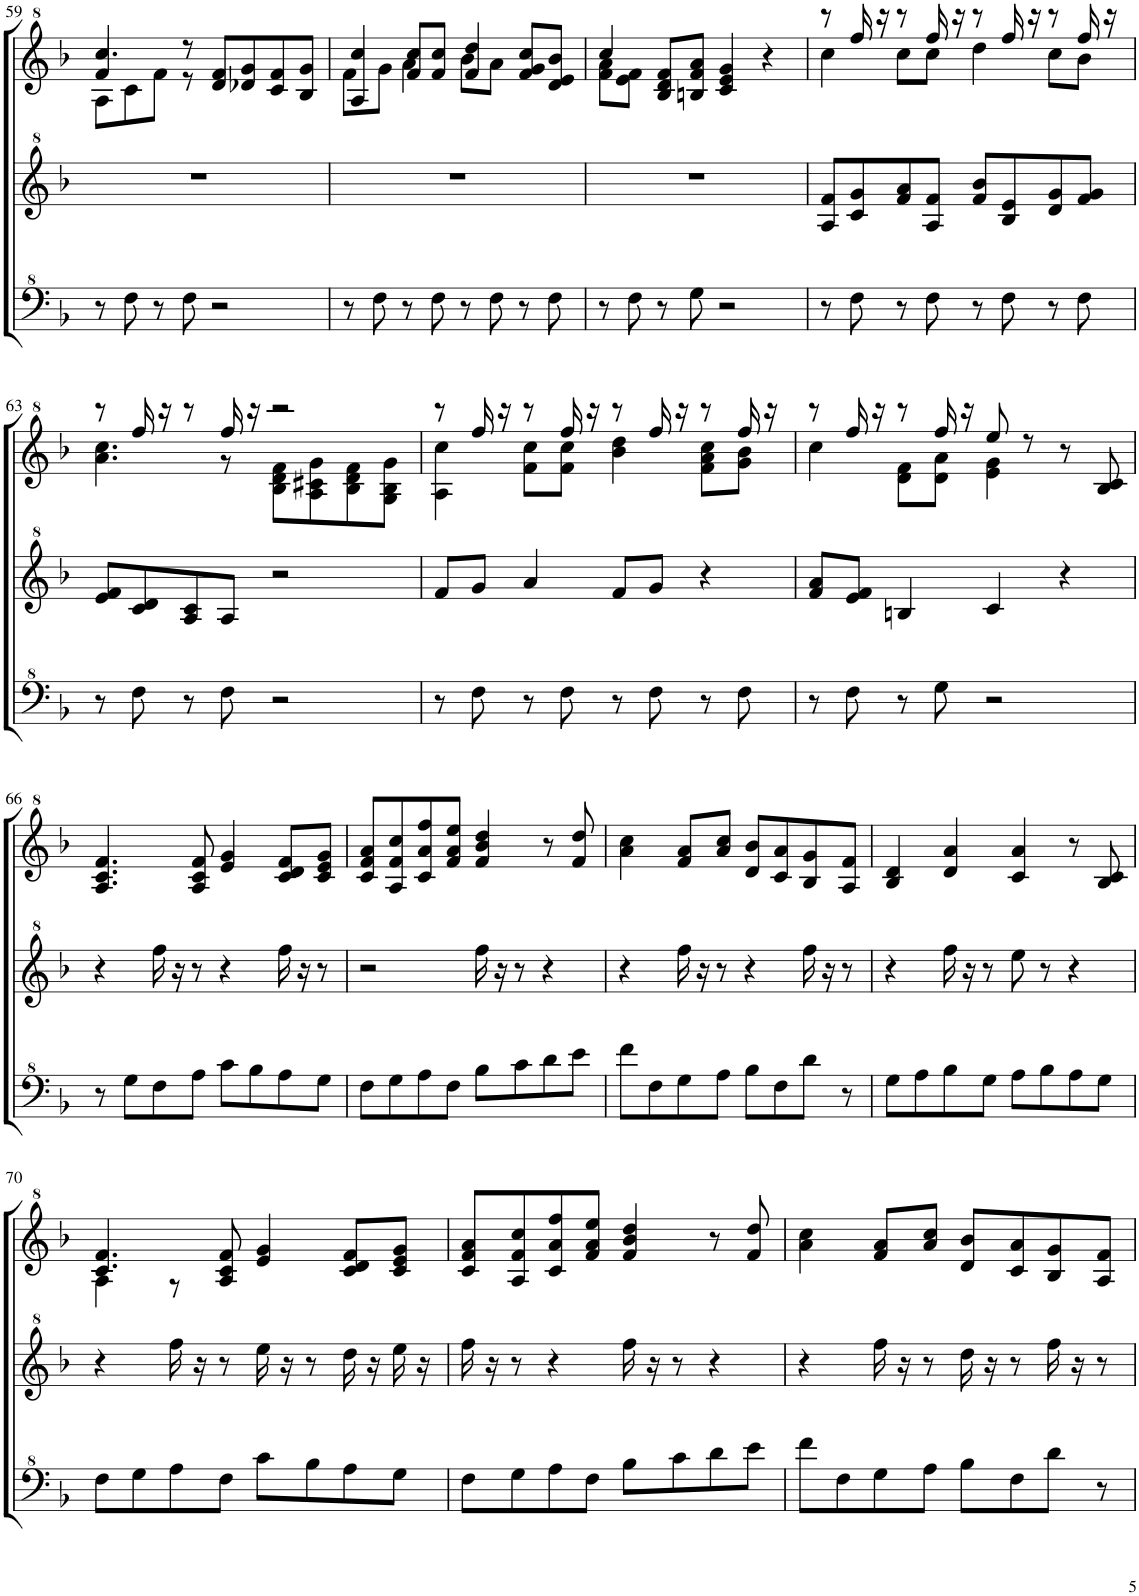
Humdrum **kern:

**kern	**kern	**kern
*part3	*part2	*part1
*staff3	*staff2	*staff1
*I"パンフルート	*I"パンフルート	*I"パンフルート
!!LO:PB:g=z
*clefF^4	*clefG^2	*clefG^2
*k[b-]	*k[b-]	*k[b-]
*M4/4	*M4/4	*M4/4
=59	=59	=59
*	*	*^
*	*	*	*^
8r	1r	4.ccc/	8a\L	4ff/
8f\	.	.	8cc\	.
8r	.	.	8ff\J	2.ryy
8f\	.	8r	8r	.
2r	.	8dd/ 8ff/L	2ryy	.
.	.	8dd-X/ 8gg/	.	.
.	.	8cc/ 8ff/	.	.
.	.	8b-/ 8gg/J	.	.
*	*	*	*v	*v
=60	=60	=60	=60
8r	1r	4a/ 4ccc/	8ff\L
8f\	.	.	8gg\J
8r	.	8ff/ 8ccc/L	4aa\
8f\	.	8ff/ 8ccc/J	.
8r	.	4ff/ 4ddd/	8bb-\L
8f\	.	.	8aa\J
8r	.	8ff/ 8gg/ 8ccc/L	4ryy
8f\	.	8dd/ 8ee/ 8bb-/J	.
=61	=61	=61	=61
8r	1r	4ccc/	8ff\ 8aa\L
8f\	.	.	8ee\ 8ff\J
8r	.	8b-/ 8dd/ 8ff/L	2.ryy
8g\	.	8bn/ 8ff/ 8aa/J	.
2r	.	4cc/ 4ee/ 4gg/	.
.	.	4r	.
=62	=62	=62	=62
8r	8a/ 8ff/L	8r	4ccc\
8f\	8cc/ 8gg/	16fff/	.
.	.	16r	.
8r	8ff/ 8aa/	8r	8ccc\L
8f\	8a/ 8ff/J	16fff/	8ccc\J
.	.	16r	.
8r	8ff/ 8bb-/L	8r	4ddd\
8f\	8b-/ 8ee/	16fff/	.
.	.	16r	.
8r	8dd/ 8gg/	8r	8ccc\L
8f\	8ff/ 8gg/J	16fff/	8bb-\J
.	.	16r	.
!!LO:LB:g=z	!!
=63	=63	=63	=63
8r	8ee/ 8ff/L	8r	4.aa\ 4.ccc\
8f\	8cc/ 8dd/	16fff/	.
.	.	16r	.
8r	8a/ 8cc/	8r	.
8f\	8a/J	16fff/	8r
.	.	16r	.
2r	2r	2r	8b-\ 8dd\ 8ff\L
.	.	.	8a\ 8cc#X\ 8gg\
.	.	.	8b-\ 8dd\ 8ff\
.	.	.	8g\ 8b-\ 8gg\J
=64	=64	=64	=64
8r	8ff/L	8r	4a\ 4ccc\
8f\	8gg/J	16fff/	.
.	.	16r	.
8r	4aa/	8r	8ff\ 8ccc\L
8f\	.	16fff/	8ff\ 8ccc\J
.	.	16r	.
8r	8ff/L	8r	4bb-\ 4ddd\
8f\	8gg/J	16fff/	.
.	.	16r	.
8r	4r	8r	8ff\ 8aa\ 8ccc\L
8f\	.	16fff/	8gg\ 8bb-\J
.	.	16r	.
=65	=65	=65	=65
8r	8ff/ 8aa/L	8r	4ccc\
8f\	8ee/ 8ff/J	16fff/	.
.	.	16r	.
8r	4bn/	8r	8dd\ 8ff\L
8g\	.	16fff/	8dd\ 8aa\J
.	.	16r	.
2r	4cc/	8eee/	4ee\ 4gg\
.	.	8r	.
.	4r	8r	4ryy
.	.	8b-/ 8cc/	.
*	*	*v	*v
!!LO:LB:g=z
=66	=66	=66
8r	4r	4.a/ 4.cc/ 4.ff/
8g\L	.	.
8f\	16fff\	.
.	16r	.
8a\J	8r	8a/ 8cc/ 8ff/
8cc\L	4r	4ee/ 4gg/
8b-\	.	.
8a\	16fff\	8cc/ 8dd/ 8ff/L
.	16r	.
8g\J	8r	8cc/ 8ee/ 8gg/J
=67	=67	=67
8f\L	2r	8cc/ 8ff/ 8aa/L
8g\	.	8a/ 8ff/ 8ccc/
8a\	.	8cc/ 8aa/ 8fff/
8f\J	.	8ff/ 8aa/ 8eee/J
8b-\L	16fff\	4ff/ 4bb-/ 4ddd/
.	16r	.
8cc\	8r	.
8dd\	4r	8r
8ee\J	.	8ff/ 8ddd/
=68	=68	=68
8ff\L	4r	4aa\ 4ccc\
8f\	.	.
8g\	16fff\	8ff/ 8aa/L
.	16r	.
8a\J	8r	8aa/ 8ccc/J
8b-\L	4r	8dd/ 8bb-/L
8f\	.	8cc/ 8aa/
8dd\J	16fff\	8b-/ 8gg/
.	16r	.
8r	8r	8a/ 8ff/J
=69	=69	=69
8g\L	4r	4b-/ 4dd/
8a\	.	.
8b-\	16fff\	4dd/ 4aa/
.	16r	.
8g\J	8r	.
8a\L	8eee\	4cc/ 4aa/
8b-\	8r	.
8a\	4r	8r
8g\J	.	8b-/ 8cc/
!!LO:LB:g=z
=70	=70	=70
*	*	*^
8f\L	4r	4.cc/ 4.ff/	4a\
8g\	.	.	.
8a\	16fff\	.	8r
.	16r	.	.
8f\J	8r	8a/ 8cc/ 8ff/	2ryy
8cc\L	16eee\	4ee/ 4gg/	.
.	16r	.	.
8b-\	8r	.	.
8a\	16ddd\	8cc/ 8dd/ 8ff/L	.
.	16r	.	.
8g\J	16eee\	8cc/ 8ee/ 8gg/J	8ryy
.	16r	.	.
*	*	*v	*v
=71	=71	=71
8f\L	16fff\	8cc/ 8ff/ 8aa/L
.	16r	.
8g\	8r	8a/ 8ff/ 8ccc/
8a\	4r	8cc/ 8aa/ 8fff/
8f\J	.	8ff/ 8aa/ 8eee/J
8b-\L	16fff\	4ff/ 4bb-/ 4ddd/
.	16r	.
8cc\	8r	.
8dd\	4r	8r
8ee\J	.	8ff/ 8ddd/
=72	=72	=72
8ff\L	4r	4aa\ 4ccc\
8f\	.	.
8g\	16fff\	8ff/ 8aa/L
.	16r	.
8a\J	8r	8aa/ 8ccc/J
8b-\L	16ddd\	8dd/ 8bb-/L
.	16r	.
8f\	8r	8cc/ 8aa/
8dd\J	16fff\	8b-/ 8gg/
.	16r	.
8r	8r	8a/ 8ff/J
=	=	=
*-	*-	*-
